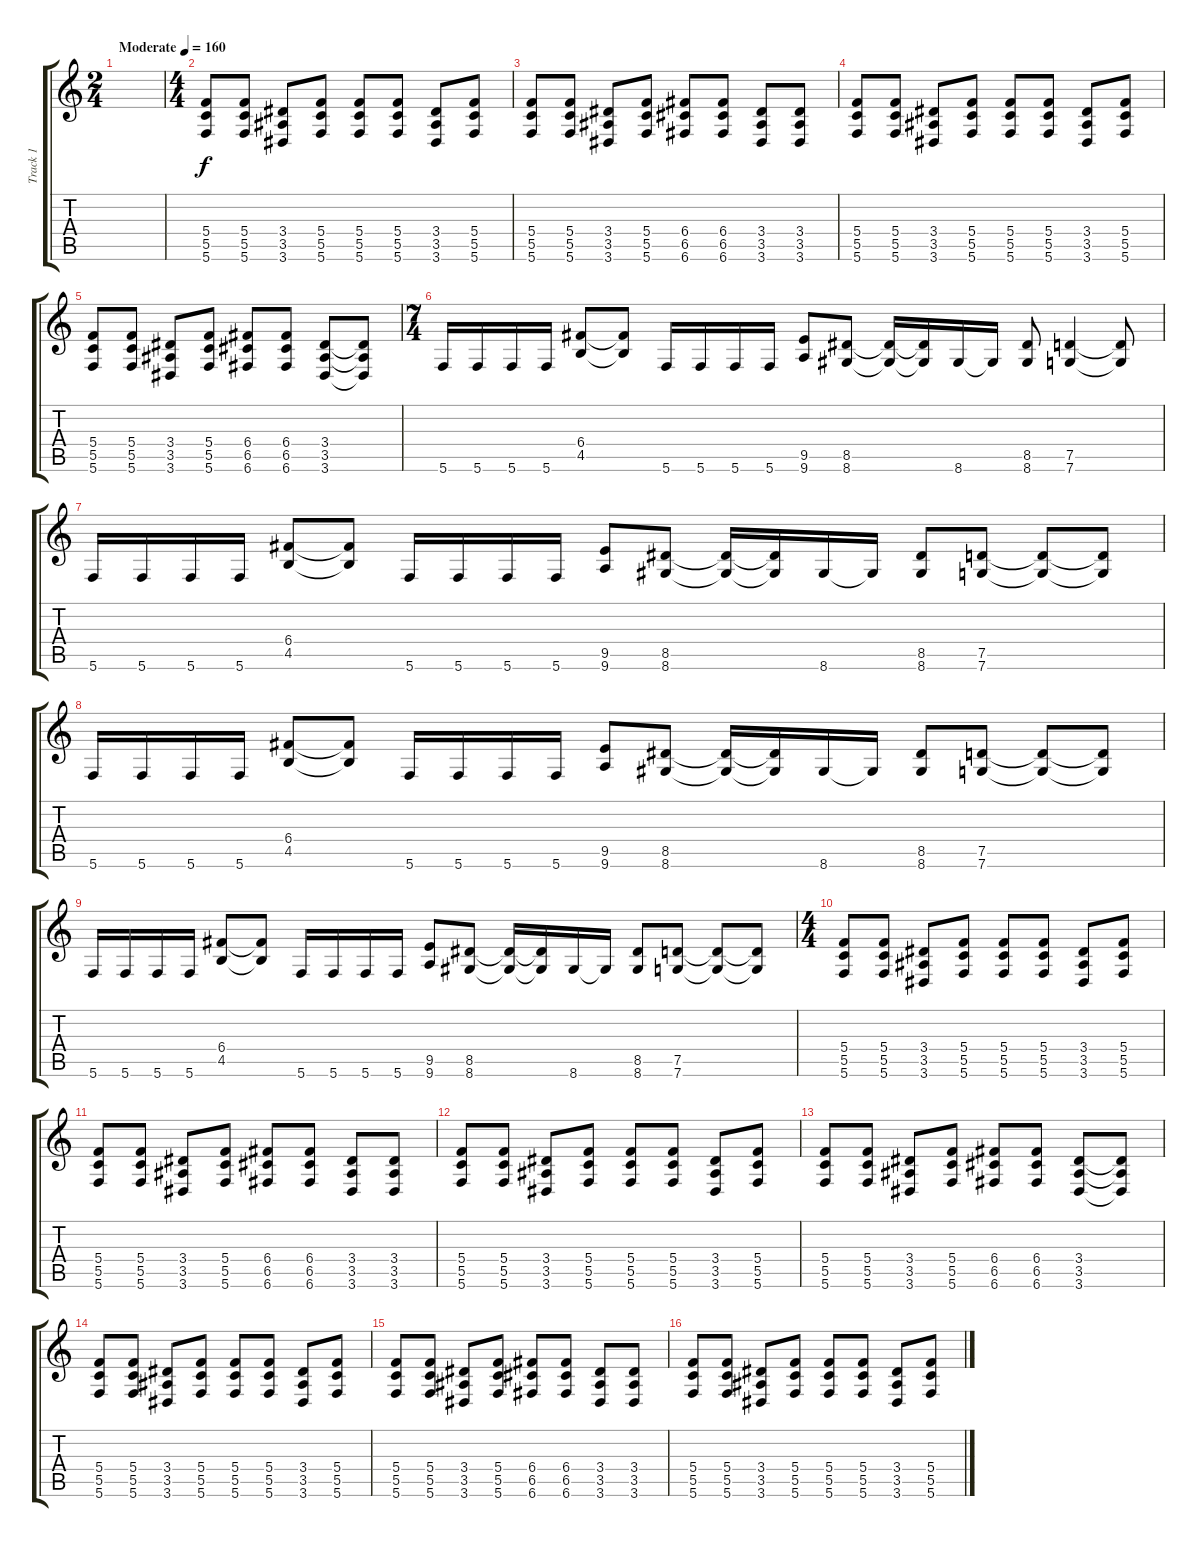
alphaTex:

\track ("Track 1" "Track 1") {instrument distortionguitar}
\staff {score tabs}
\tuning (D4 A3 F3 C3 G2 C2) {hide}
\ts (2 4)
\tempo (160 "Moderate")
\clef g2
\ks c
|
\ts (4 4)
(5.4 5.5 5.6).8 (5.4 5.5 5.6).8 (3.4 3.5 3.6).8 (5.4 5.5 5.6).8 (5.4 5.5 5.6).8 (5.4 5.5 5.6).8 (3.4 3.5 3.6).8 (5.4 5.5 5.6).8 |
(5.4 5.5 5.6).8 (5.4 5.5 5.6).8 (3.4 3.5 3.6).8 (5.4 5.5 5.6).8 (6.4 6.5 6.6).8 (6.4 6.5 6.6).8 (3.4 3.5 3.6).8 (3.4 3.5 3.6).8 |
(5.4 5.5 5.6).8 (5.4 5.5 5.6).8 (3.4 3.5 3.6).8 (5.4 5.5 5.6).8 (5.4 5.5 5.6).8 (5.4 5.5 5.6).8 (3.4 3.5 3.6).8 (5.4 5.5 5.6).8 |
(5.4 5.5 5.6).8 (5.4 5.5 5.6).8 (3.4 3.5 3.6).8 (5.4 5.5 5.6).8 (6.4 6.5 6.6).8 (6.4 6.5 6.6).8 (3.4 3.5 3.6).8 (3.4{t} 3.5{t} 3.6{t}).8 |
\ts (7 4)
5.6.16 5.6.16 5.6.16 5.6.16 (6.4 4.5).8 (6.4{t} 4.5{t}).8 5.6.16 5.6.16 5.6.16 5.6.16 (9.5 9.6).8 (8.5 8.6).8 (8.5{t} 8.6{t}).16 (8.5{t} 8.6{t}).16 8.6.16 8.6{t}.16 (8.5 8.6).8 (7.5 7.6).4 (7.5{t} 7.6{t}).8 |
5.6.16 5.6.16 5.6.16 5.6.16 (6.4 4.5).8 (6.4{t} 4.5{t}).8 5.6.16 5.6.16 5.6.16 5.6.16 (9.5 9.6).8 (8.5 8.6).8 (8.5{t} 8.6{t}).16 (8.5{t} 8.6{t}).16 8.6.16 8.6{t}.16 (8.5 8.6).8 (7.5 7.6).8 (7.5{t} 7.6{t}).8 (7.5{t} 7.6{t}).8 |
5.6.16 5.6.16 5.6.16 5.6.16 (6.4 4.5).8 (6.4{t} 4.5{t}).8 5.6.16 5.6.16 5.6.16 5.6.16 (9.5 9.6).8 (8.5 8.6).8 (8.5{t} 8.6{t}).16 (8.5{t} 8.6{t}).16 8.6.16 8.6{t}.16 (8.5 8.6).8 (7.5 7.6).8 (7.5{t} 7.6{t}).8 (7.5{t} 7.6{t}).8 |
5.6.16 5.6.16 5.6.16 5.6.16 (6.4 4.5).8 (6.4{t} 4.5{t}).8 5.6.16 5.6.16 5.6.16 5.6.16 (9.5 9.6).8 (8.5 8.6).8 (8.5{t} 8.6{t}).16 (8.5{t} 8.6{t}).16 8.6.16 8.6{t}.16 (8.5 8.6).8 (7.5 7.6).8 (7.5{t} 7.6{t}).8 (7.5{t} 7.6{t}).8 |
\ts (4 4)
(5.4 5.5 5.6).8 (5.4 5.5 5.6).8 (3.4 3.5 3.6).8 (5.4 5.5 5.6).8 (5.4 5.5 5.6).8 (5.4 5.5 5.6).8 (3.4 3.5 3.6).8 (5.4 5.5 5.6).8 |
(5.4 5.5 5.6).8 (5.4 5.5 5.6).8 (3.4 3.5 3.6).8 (5.4 5.5 5.6).8 (6.4 6.5 6.6).8 (6.4 6.5 6.6).8 (3.4 3.5 3.6).8 (3.4 3.5 3.6).8 |
(5.4 5.5 5.6).8 (5.4 5.5 5.6).8 (3.4 3.5 3.6).8 (5.4 5.5 5.6).8 (5.4 5.5 5.6).8 (5.4 5.5 5.6).8 (3.4 3.5 3.6).8 (5.4 5.5 5.6).8 |
(5.4 5.5 5.6).8 (5.4 5.5 5.6).8 (3.4 3.5 3.6).8 (5.4 5.5 5.6).8 (6.4 6.5 6.6).8 (6.4 6.5 6.6).8 (3.4 3.5 3.6).8 (3.4{t} 3.5{t} 3.6{t}).8 |
(5.4 5.5 5.6).8 (5.4 5.5 5.6).8 (3.4 3.5 3.6).8 (5.4 5.5 5.6).8 (5.4 5.5 5.6).8 (5.4 5.5 5.6).8 (3.4 3.5 3.6).8 (5.4 5.5 5.6).8 |
(5.4 5.5 5.6).8 (5.4 5.5 5.6).8 (3.4 3.5 3.6).8 (5.4 5.5 5.6).8 (6.4 6.5 6.6).8 (6.4 6.5 6.6).8 (3.4 3.5 3.6).8 (3.4 3.5 3.6).8 |
(5.4 5.5 5.6).8 (5.4 5.5 5.6).8 (3.4 3.5 3.6).8 (5.4 5.5 5.6).8 (5.4 5.5 5.6).8 (5.4 5.5 5.6).8 (3.4 3.5 3.6).8 (5.4 5.5 5.6).8
